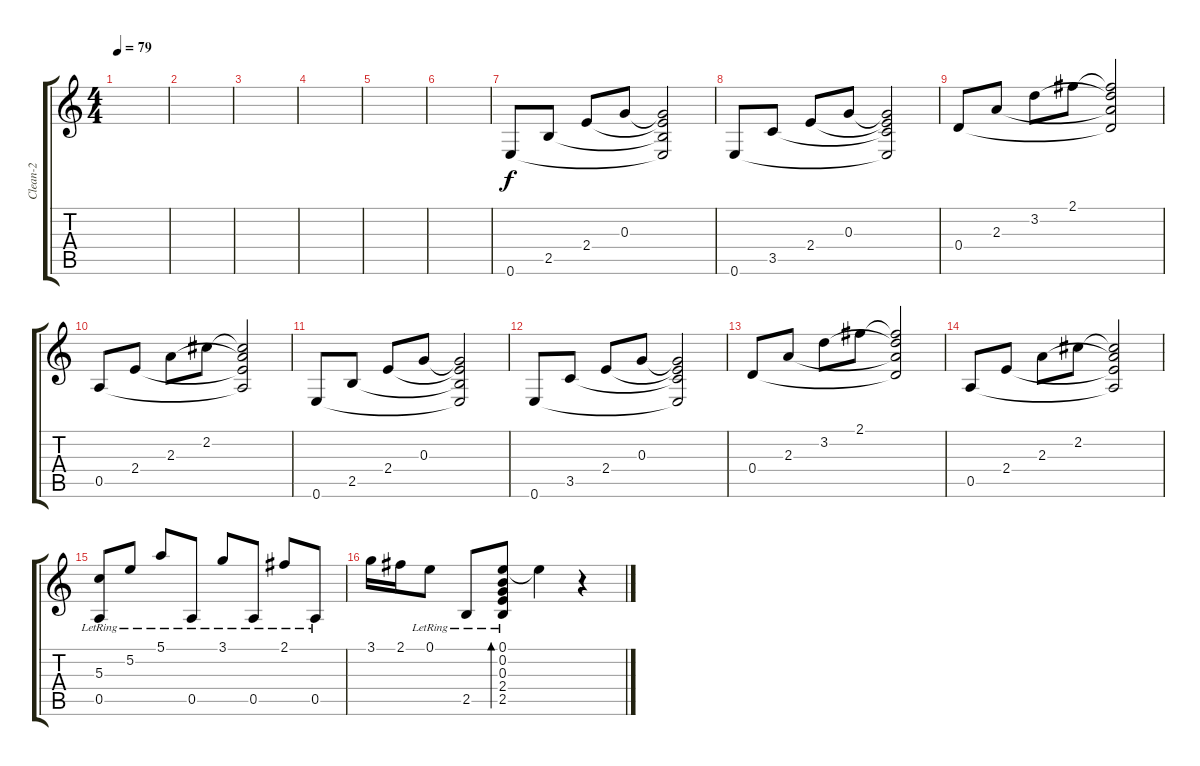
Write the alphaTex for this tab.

\track ("Clean-2" "Clean-2") {instrument electricguitarclean}
\staff {score tabs}
\tuning (E4 B3 G3 D3 A2 E2) {hide}
\ts (4 4)
\tempo 79
\clef g2
\ks c
|
|
|
|
|
|
0.6.8 2.5.8 2.4.8 0.3.8 (0.3{t} 2.4{t} 2.5{t} 0.6{t}).2 |
0.6.8 3.5.8 2.4.8 0.3.8 (0.3{t} 2.4{t} 3.5{t} 0.6{t}).2 |
0.4.8 2.3.8 3.2.8 2.1.8 (2.1{t} 3.2{t} 2.3{t} 0.4{t}).2 |
0.5.8 2.4.8 2.3.8 2.2.8 (2.2{t} 2.3{t} 2.4{t} 0.5{t}).2 |
0.6.8 2.5.8 2.4.8 0.3.8 (0.3{t} 2.4{t} 2.5{t} 0.6{t}).2 |
0.6.8 3.5.8 2.4.8 0.3.8 (0.3{t} 2.4{t} 3.5{t} 0.6{t}).2 |
0.4.8 2.3.8 3.2.8 2.1.8 (2.1{t} 3.2{t} 2.3{t} 0.4{t}).2 |
0.5.8 2.4.8 2.3.8 2.2.8 (2.2{t} 2.3{t} 2.4{t} 0.5{t}).2 |
(5.3{lr} 0.5{lr}).8 5.2{lr}.8 5.1{lr}.8 0.5{lr}.8 3.1{lr}.8 0.5{lr}.8 2.1{lr}.8 0.5{lr}.8 |
3.1.16 2.1.16 0.1{lr}.8 2.5{lr}.8 (0.1 0.2{lr} 0.3{lr} 2.4{lr} 2.5{lr}).8{bd 480} 0.1{t}.4 r.4
